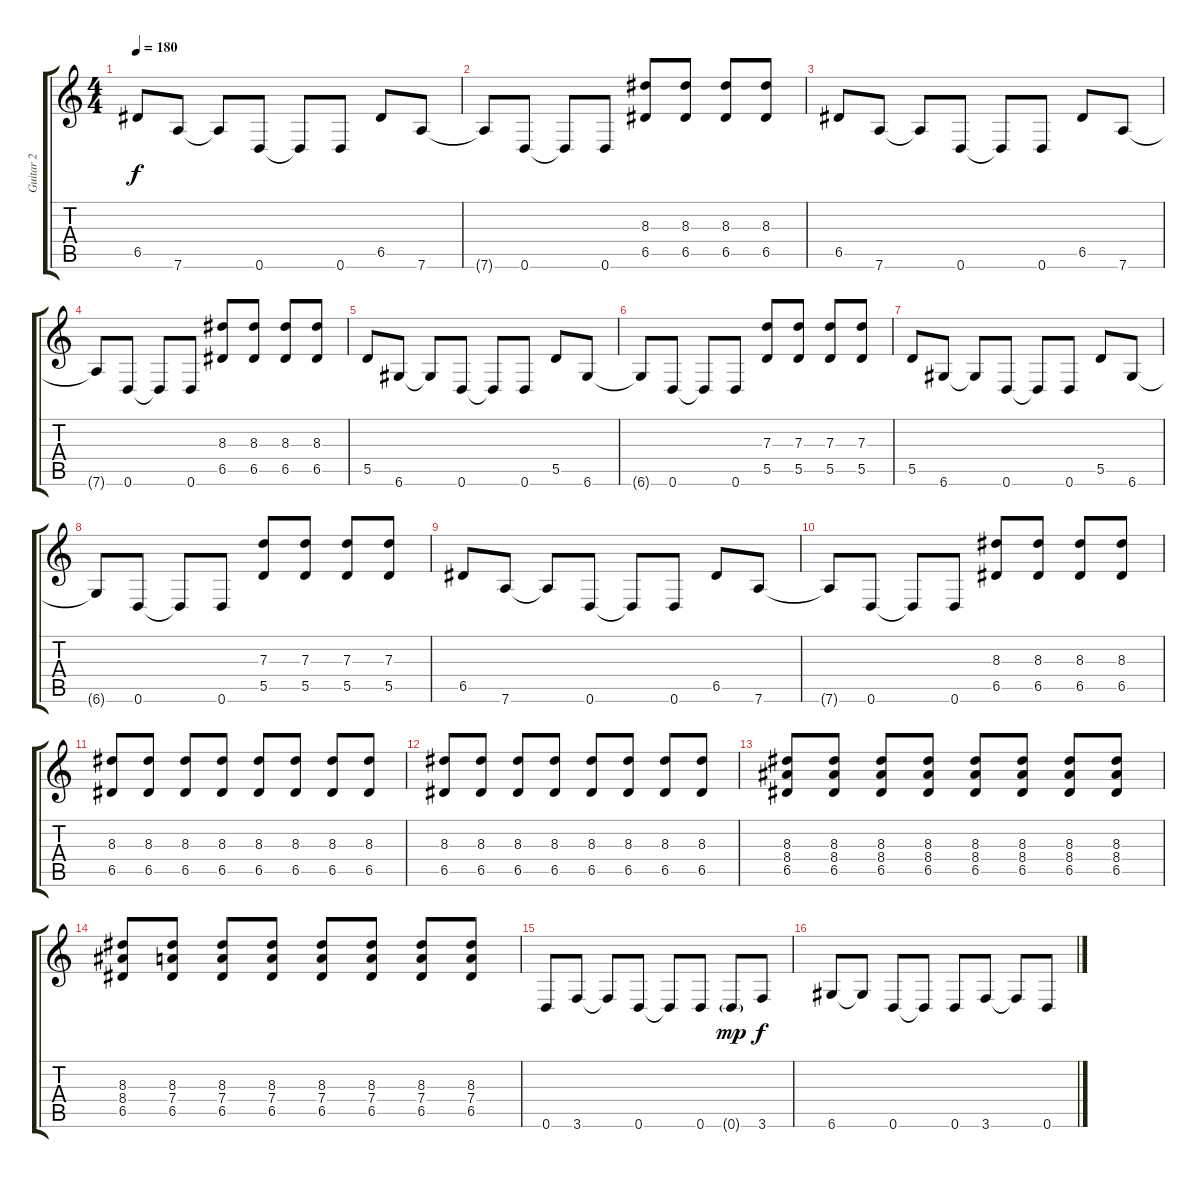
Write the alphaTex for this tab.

\track ("Guitar 2" "Guitar 2") {instrument distortionguitar}
\staff {score tabs}
\tuning (E4 B3 G3 D3 A2 D2) {hide}
\ts (4 4)
\tempo 180
\clef g2
\ks c
6.5.8{dy f} 7.6.8 7.6{t}.8 0.6.8 0.6{t}.8 0.6.8 6.5.8 7.6.8 |
7.6{t}.8 0.6.8 0.6{t}.8 0.6.8 (8.3 6.5).8 (8.3 6.5).8 (8.3 6.5).8 (8.3 6.5).8 |
6.5.8 7.6.8 7.6{t}.8 0.6.8 0.6{t}.8 0.6.8 6.5.8 7.6.8 |
7.6{t}.8 0.6.8 0.6{t}.8 0.6.8 (8.3 6.5).8 (8.3 6.5).8 (8.3 6.5).8 (8.3 6.5).8 |
5.5.8 6.6.8 6.6{t}.8 0.6.8 0.6{t}.8 0.6.8 5.5.8 6.6.8 |
6.6{t}.8 0.6.8 0.6{t}.8 0.6.8 (7.3 5.5).8 (7.3 5.5).8 (7.3 5.5).8 (7.3 5.5).8 |
5.5.8 6.6.8 6.6{t}.8 0.6.8 0.6{t}.8 0.6.8 5.5.8 6.6.8 |
6.6{t}.8 0.6.8 0.6{t}.8 0.6.8 (7.3 5.5).8 (7.3 5.5).8 (7.3 5.5).8 (7.3 5.5).8 |
6.5.8 7.6.8 7.6{t}.8 0.6.8 0.6{t}.8 0.6.8 6.5.8 7.6.8 |
7.6{t}.8 0.6.8 0.6{t}.8 0.6.8 (8.3 6.5).8 (8.3 6.5).8 (8.3 6.5).8 (8.3 6.5).8 |
(8.3 6.5).8 (8.3 6.5).8 (8.3 6.5).8 (8.3 6.5).8 (8.3 6.5).8 (8.3 6.5).8 (8.3 6.5).8 (8.3 6.5).8 |
(8.3 6.5).8 (8.3 6.5).8 (8.3 6.5).8 (8.3 6.5).8 (8.3 6.5).8 (8.3 6.5).8 (8.3 6.5).8 (8.3 6.5).8 |
(8.3 8.4 6.5).8 (8.3 8.4 6.5).8 (8.3 8.4 6.5).8 (8.3 8.4 6.5).8 (8.3 8.4 6.5).8 (8.3 8.4 6.5).8 (8.3 8.4 6.5).8 (8.3 8.4 6.5).8 |
(8.3 8.4 6.5).8 (8.3 7.4 6.5).8 (8.3 7.4 6.5).8 (8.3 7.4 6.5).8 (8.3 7.4 6.5).8 (8.3 7.4 6.5).8 (8.3 7.4 6.5).8 (8.3 7.4 6.5).8 |
0.6.8 3.6.8 3.6{t}.8 0.6.8 0.6{t}.8 0.6.8 0.6{g}.8{dy mp} 3.6.8{dy f} |
6.6.8 6.6{t}.8 0.6.8 0.6{t}.8 0.6.8 3.6.8 3.6{t}.8 0.6.8
